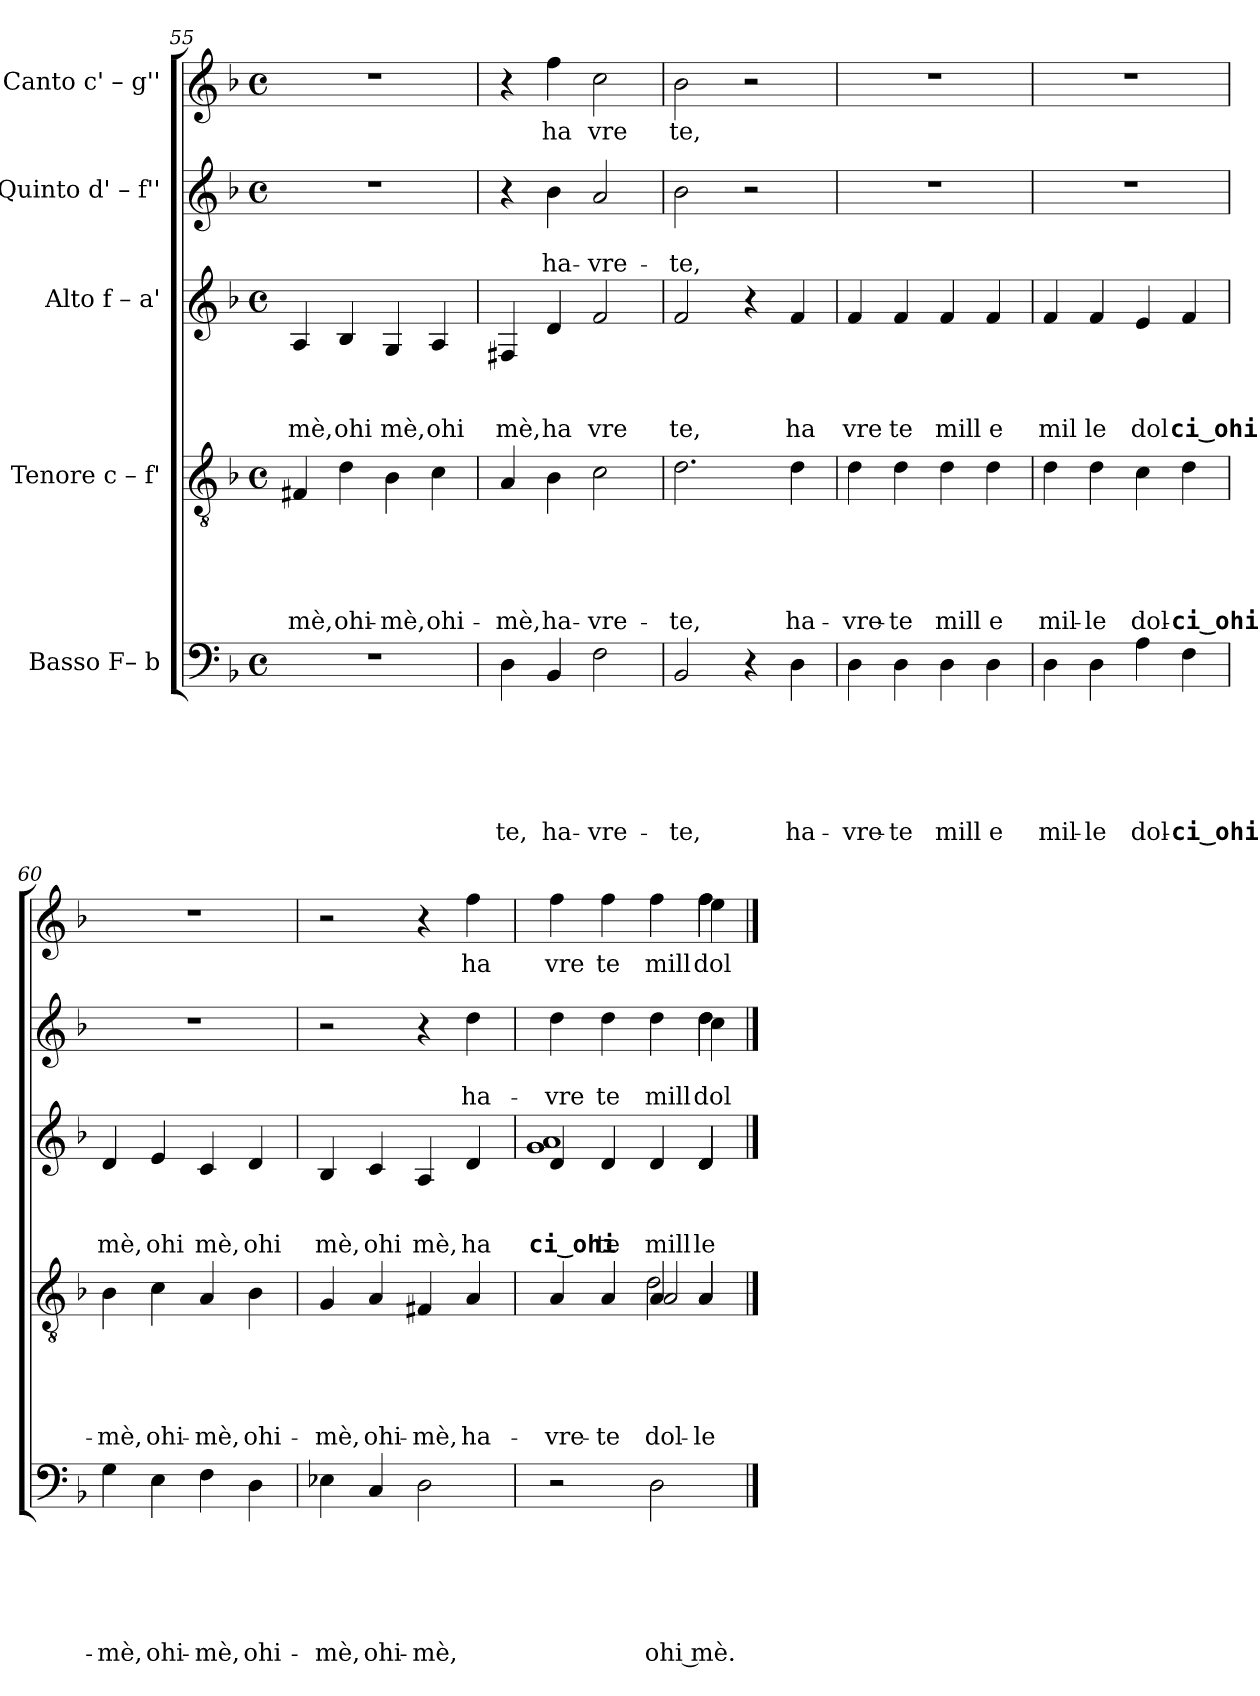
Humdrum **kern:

**kern	**text	**text	**text	**text	**text	**text	**kern	**text	**text	**text	**text	**text	**kern	**text	**text	**text	**kern	**text	**text	**kern	**text
*part5	*part5	*part5	*part5	*part5	*part5	*part5	*part4	*part4	*part4	*part4	*part4	*part4	*part3	*part3	*part3	*part3	*part2	*part2	*part2	*part1	*part1
*staff5	*staff5	*staff5	*staff5	*staff5	*staff5	*staff5	*staff4	*staff4	*staff4	*staff4	*staff4	*staff4	*staff3	*staff3	*staff3	*staff3	*staff2	*staff2	*staff2	*staff1	*staff1
*I"Basso F– b	*	*	*	*	*	*	*I"Tenore c – f'	*	*	*	*	*	*I"Alto f – a'	*	*	*	*I"Quinto d' – f''	*	*	*I"Canto c' – g''	*
*clefF4	*	*	*	*	*	*	*clefGv2	*	*	*	*	*	*clefG2	*	*	*	*clefG2	*	*	*clefG2	*
*k[b-]	*	*	*	*	*	*	*k[b-]	*	*	*	*	*	*k[b-]	*	*	*	*k[b-]	*	*	*k[b-]	*
*F:	*	*	*	*	*	*	*F:	*	*	*	*	*	*F:	*	*	*	*F:	*	*	*F:	*
*M4/4	*	*	*	*	*	*	*M4/4	*	*	*	*	*	*M4/4	*	*	*	*M4/4	*	*	*M4/4	*
*met(c)	*	*	*	*	*	*	*met(c)	*	*	*	*	*	*met(c)	*	*	*	*met(c)	*	*	*met(c)	*
=55	=55	=55	=55	=55	=55	=55	=55	=55	=55	=55	=55	=55	=55	=55	=55	=55	=55	=55	=55	=55	=55
!	!	!	!	!	!	!	!	!	!	!	!	!LO:LY:b	!	!	!	!LO:LY:b	!	!	!	!	!
1r	.	.	.	.	.	.	4F#X/	.	.	.	.	-mè,	4A/	.	.	mè,	1r	.	.	1r	.
!	!	!	!	!	!	!	!	!	!	!	!	!LO:LY:b	!	!	!	!LO:LY:b	!	!	!	!	!
.	.	.	.	.	.	.	4d\	.	.	.	.	ohi-	4B-/	.	.	ohi	.	.	.	.	.
!	!	!	!	!	!	!	!	!	!	!	!	!LO:LY:b	!	!	!	!LO:LY:b	!	!	!	!	!
.	.	.	.	.	.	.	4B-\	.	.	.	.	-mè,	4G/	.	.	mè,	.	.	.	.	.
!	!	!	!	!	!	!	!	!	!	!	!	!LO:LY:b	!	!	!	!LO:LY:b	!	!	!	!	!
.	.	.	.	.	.	.	4c\	.	.	.	.	ohi-	4A/	.	.	ohi	.	.	.	.	.
!!LO:LB:g=z
=56	=56	=56	=56	=56	=56	=56	=56	=56	=56	=56	=56	=56	=56	=56	=56	=56	=56	=56	=56	=56	=56
!	!	!	!	!	!	!LO:LY:b	!	!	!	!	!	!LO:LY:b	!	!	!	!LO:LY:b	!	!	!	!	!
4D\	.	.	.	.	.	te,	4A/	.	.	.	.	-mè,	4F#X/	.	.	mè,	4r	.	.	4r	.
!	!	!	!	!	!	!LO:LY:b	!	!	!	!	!	!LO:LY:b	!	!	!	!LO:LY:b	!	!	!LO:LY:b	!	!LO:LY:b
4BB-/	.	.	.	.	.	ha-	4B-\	.	.	.	.	ha-	4d/	.	.	ha	4b-\	.	ha-	4ff\	ha
!	!	!	!	!	!	!LO:LY:b	!	!	!	!	!	!LO:LY:b	!	!	!	!LO:LY:b	!	!	!LO:LY:b	!	!LO:LY:b
2F\	.	.	.	.	.	-vre-	2c\	.	.	.	.	-vre-	2f/	.	.	vre	2a/	.	-vre-	2cc\	vre
=57	=57	=57	=57	=57	=57	=57	=57	=57	=57	=57	=57	=57	=57	=57	=57	=57	=57	=57	=57	=57	=57
!	!	!	!	!	!	!LO:LY:b	!	!	!	!	!	!LO:LY:b	!	!	!	!LO:LY:b	!	!	!LO:LY:b	!	!LO:LY:b
2BB-/	.	.	.	.	.	-te,	2.d\	.	.	.	.	-te,	2f/	.	.	te,	2b-\	.	-te,	2b-\	te,
4r	.	.	.	.	.	.	.	.	.	.	.	.	4r	.	.	.	2r	.	.	2r	.
!	!	!	!	!	!	!LO:LY:b	!	!	!	!	!	!LO:LY:b	!	!	!	!LO:LY:b	!	!	!	!	!
4D\	.	.	.	.	.	ha-	4d\	.	.	.	.	ha-	4f/	.	.	ha	.	.	.	.	.
=58	=58	=58	=58	=58	=58	=58	=58	=58	=58	=58	=58	=58	=58	=58	=58	=58	=58	=58	=58	=58	=58
!	!	!	!	!	!	!LO:LY:b	!	!	!	!	!	!LO:LY:b	!	!	!	!LO:LY:b	!	!	!	!	!
4D\	.	.	.	.	.	-vre-	4d\	.	.	.	.	-vre-	4f/	.	.	vre	1r	.	.	1r	.
!	!	!	!	!	!	!LO:LY:b	!	!	!	!	!	!LO:LY:b	!	!	!	!LO:LY:b	!	!	!	!	!
4D\	.	.	.	.	.	-te	4d\	.	.	.	.	-te	4f/	.	.	te	.	.	.	.	.
!	!	!	!	!	!	!LO:LY:b	!	!	!	!	!	!LO:LY:b	!	!	!	!LO:LY:b	!	!	!	!	!
4D\	.	.	.	.	.	mill	4d\	.	.	.	.	mill	4f/	.	.	mill	.	.	.	.	.
!	!	!	!	!	!	!LO:LY:b	!	!	!	!	!	!LO:LY:b	!	!	!	!LO:LY:b	!	!	!	!	!
4D\	.	.	.	.	.	e	4d\	.	.	.	.	e	4f/	.	.	e	.	.	.	.	.
=59	=59	=59	=59	=59	=59	=59	=59	=59	=59	=59	=59	=59	=59	=59	=59	=59	=59	=59	=59	=59	=59
!	!	!	!	!	!	!LO:LY:b	!	!	!	!	!	!LO:LY:b	!	!	!	!LO:LY:b	!	!	!	!	!
4D\	.	.	.	.	.	mil-	4d\	.	.	.	.	mil-	4f/	.	.	mil	1r	.	.	1r	.
!	!	!	!	!	!	!LO:LY:b	!	!	!	!	!	!LO:LY:b	!	!	!	!LO:LY:b	!	!	!	!	!
4D\	.	.	.	.	.	-le	4d\	.	.	.	.	-le	4f/	.	.	le	.	.	.	.	.
!	!	!	!	!	!	!LO:LY:b	!	!	!	!	!	!LO:LY:b	!	!	!	!LO:LY:b	!	!	!	!	!
4A\	.	.	.	.	.	dol-	4c\	.	.	.	.	dol-	4e/	.	.	dol	.	.	.	.	.
!	!	!	!	!	!	!LO:LY:b	!	!	!	!	!	!LO:LY:b	!	!	!	!LO:LY:b	!	!	!	!	!
4F\	.	.	.	.	.	-ci‿ohi-	4d\	.	.	.	.	-ci‿ohi-	4f/	.	.	ci‿ohi	.	.	.	.	.
=60	=60	=60	=60	=60	=60	=60	=60	=60	=60	=60	=60	=60	=60	=60	=60	=60	=60	=60	=60	=60	=60
!	!	!	!	!	!	!LO:LY:b	!	!	!	!	!	!LO:LY:b	!	!	!	!LO:LY:b	!	!	!	!	!
4G\	.	.	.	.	.	-mè,	4B-\	.	.	.	.	-mè,	4d/	.	.	mè,	1r	.	.	1r	.
!	!	!	!	!	!	!LO:LY:b	!	!	!	!	!	!LO:LY:b	!	!	!	!LO:LY:b	!	!	!	!	!
4E\	.	.	.	.	.	ohi-	4c\	.	.	.	.	ohi-	4e/	.	.	ohi	.	.	.	.	.
!	!	!	!	!	!	!LO:LY:b	!	!	!	!	!	!LO:LY:b	!	!	!	!LO:LY:b	!	!	!	!	!
4F\	.	.	.	.	.	-mè,	4A/	.	.	.	.	-mè,	4c/	.	.	mè,	.	.	.	.	.
!	!	!	!	!	!	!LO:LY:b	!	!	!	!	!	!LO:LY:b	!	!	!	!LO:LY:b	!	!	!	!	!
4D\	.	.	.	.	.	ohi-	4B-\	.	.	.	.	ohi-	4d/	.	.	ohi	.	.	.	.	.
=61	=61	=61	=61	=61	=61	=61	=61	=61	=61	=61	=61	=61	=61	=61	=61	=61	=61	=61	=61	=61	=61
!	!	!	!	!	!	!LO:LY:b	!	!	!	!	!	!LO:LY:b	!	!	!	!LO:LY:b	!	!	!	!	!
4E-X\	.	.	.	.	.	-mè,	4G/	.	.	.	.	-mè,	4B-/	.	.	mè,	2r	.	.	2r	.
!	!	!	!	!	!	!LO:LY:b	!	!	!	!	!	!LO:LY:b	!	!	!	!LO:LY:b	!	!	!	!	!
4C/	.	.	.	.	.	ohi-	4A/	.	.	.	.	ohi-	4c/	.	.	ohi	.	.	.	.	.
!	!	!	!	!	!	!LO:LY:b	!	!	!	!	!	!LO:LY:b	!	!	!	!LO:LY:b	!	!	!	!	!
2D\	.	.	.	.	.	-mè,	4F#X/	.	.	.	.	-mè,	4A/	.	.	mè,	4r	.	.	4r	.
!	!	!	!	!	!	!	!	!	!	!	!	!LO:LY:b	!	!	!	!LO:LY:b	!	!	!LO:LY:b	!	!LO:LY:b
.	.	.	.	.	.	.	4A/	.	.	.	.	ha-	4d/	.	.	ha	4dd\	.	ha-	4ff\	ha
!!LO:LB:g=z
=62	=62	=62	=62	=62	=62	=62	=62	=62	=62	=62	=62	=62	=62	=62	=62	=62	=62	=62	=62	=62	=62
!	!	!	!	!	!	!	!	!	!	!	!	!LO:LY:b	!	!	!	!LO:LY:b	!	!	!	!	!
*	*	*	*	*	*	*	*^	*	*	*	*	*	*^	*	*	*	*	*	*	*	*
*	*	*	*	*	*	*	*	*^	*	*	*	*	*	*	*^	*	*	*	*	*	*	*	*
*	*	*	*	*	*	*	*	*	*^	*	*	*	*	*	*	*	*^	*	*	*	*	*	*	*	*
!	!	!	!	!	!	!	!	!	!	!	!	!	!	!	!	!	!	!	!	!	!	!LO:LY:b	!	!	!LO:LY:b	!	!LO:LY:b
*	*	*	*	*	*	*	*	*	*	*	*	*	*	*	*	*	*	*	*	*	*	*	*^	*	*	*^	*
*	*	*	*	*	*	*	*	*	*	*	*	*	*	*	*	*	*	*	*	*	*	*	*	*^	*	*	*	*^	*
*	*	*	*	*	*	*	*	*	*	*	*	*	*	*	*	*	*	*	*	*	*	*	*	*	*^	*	*	*	*	*^	*
2r	.	.	.	.	.	.	4A/	2ryy	2.ryy	2ryy	.	.	.	.	-vre-	4d/	2.ryy	2.ryy	1g 1a	.	.	ci‿ohi	4dd\	2.ryy	2.ryy	2.ryy	.	-vre	4ff\	2.ryy	2.ryy	2.ryy	vre
!	!	!	!	!	!	!	!	!	!	!	!	!	!	!	!LO:LY:b	!	!	!	!	!	!	!LO:LY:b	!	!	!	!	!	!LO:LY:b	!	!	!	!	!LO:LY:b
.	.	.	.	.	.	.	4A/	.	.	.	.	.	.	.	-te	4d/	.	.	.	.	.	te	4dd\	.	.	.	.	te	4ff\	.	.	.	te
!	!	!	!	!	!	!LO:LY:b	!	!	!	!	!	!	!	!	!LO:LY:b	!	!	!	!	!	!	!	!	!	!	!	!	!	!	!	!	!	!
!	!	!	!	!	!	!	!	!	!	!	!	!	!	!	!LO:LY:b	!	!	!	!	!	!	!	!	!	!	!	!	!	!	!	!	!	!
!	!	!	!	!	!	!	!	!	!	!	!	!	!	!	!LO:LY:b	!	!	!	!	!	!	!LO:LY:b	!	!	!	!	!	!LO:LY:b	!	!	!	!	!LO:LY:b
2D\	.	.	.	.	.	ohi mè.-	4A/	2A/	.	2d\	.	.	.	.	dol-	4d/	.	.	.	.	.	mill	4dd\	.	.	.	.	mill	4ff\	.	.	.	mill
!	!	!	!	!	!	!	!	!	!	!	!	!	!	!	!LO:LY:b	!	!	!	!	!	!	!	!	!	!	!	!	!	!	!	!	!	!
!	!	!	!	!	!	!	!	!	!	!	!	!	!	!	!LO:LY:b	!	!	!	!	!	!	!LO:LY:b	!	!	!	!	!	!	!	!	!	!	!
!	!	!	!	!	!	!	!	!	!	!	!	!	!	!	!	!	!	!	!	!	!	!LO:LY:b	!	!	!	!	!	!	!	!	!	!	!
!	!	!	!	!	!	!	!	!	!	!	!	!	!	!	!	!	!	!	!	!	!	!LO:LY:b	!	!	!	!	!	!LO:LY:b	!	!	!	!	!
!	!	!	!	!	!	!	!	!	!	!	!	!	!	!	!	!	!	!	!	!	!	!	!	!	!	!	!	!LO:LY:b	!	!	!	!	!
!	!	!	!	!	!	!	!	!	!	!	!	!	!	!	!	!	!	!	!	!	!	!	!	!	!	!	!	!LO:LY:b	!	!	!	!	!
!	!	!	!	!	!	!	!	!	!	!	!	!	!	!	!	!	!	!	!	!	!	!	!	!	!	!	!	!LO:LY:b	!	!	!	!	!LO:LY:b
!	!	!	!	!	!	!	!	!	!	!	!	!	!	!	!	!	!	!	!	!	!	!	!	!	!	!	!	!	!	!	!	!	!LO:LY:b
!	!	!	!	!	!	!	!	!	!	!	!	!	!	!	!	!	!	!	!	!	!	!	!	!	!	!	!	!	!	!	!	!	!LO:LY:b
!	!	!	!	!	!	!	!	!	!	!	!	!	!	!	!	!	!	!	!	!	!	!	!	!	!	!	!	!	!	!	!	!	!LO:LY:b
.	.	.	.	.	.	.	4A/	.	4A/	.	.	.	.	.	-le	4d/	4d/	4d/	.	.	.	le	4dd\	4dd\	4dd\	4cc\	.	dol	4ff\	4ff\	4ff\	4ee\	dol
*	*	*	*	*	*	*	*v	*v	*v	*v	*	*	*	*	*	*	*	*	*	*	*	*	*v	*v	*v	*v	*	*	*v	*v	*v	*v	*
*	*	*	*	*	*	*	*	*	*	*	*	*	*v	*v	*v	*v	*	*	*	*	*	*	*	*
==	==	==	==	==	==	==	==	==	==	==	==	==	==	==	==	==	==	==	==	==	==
*-	*-	*-	*-	*-	*-	*-	*-	*-	*-	*-	*-	*-	*-	*-	*-	*-	*-	*-	*-	*-	*-
